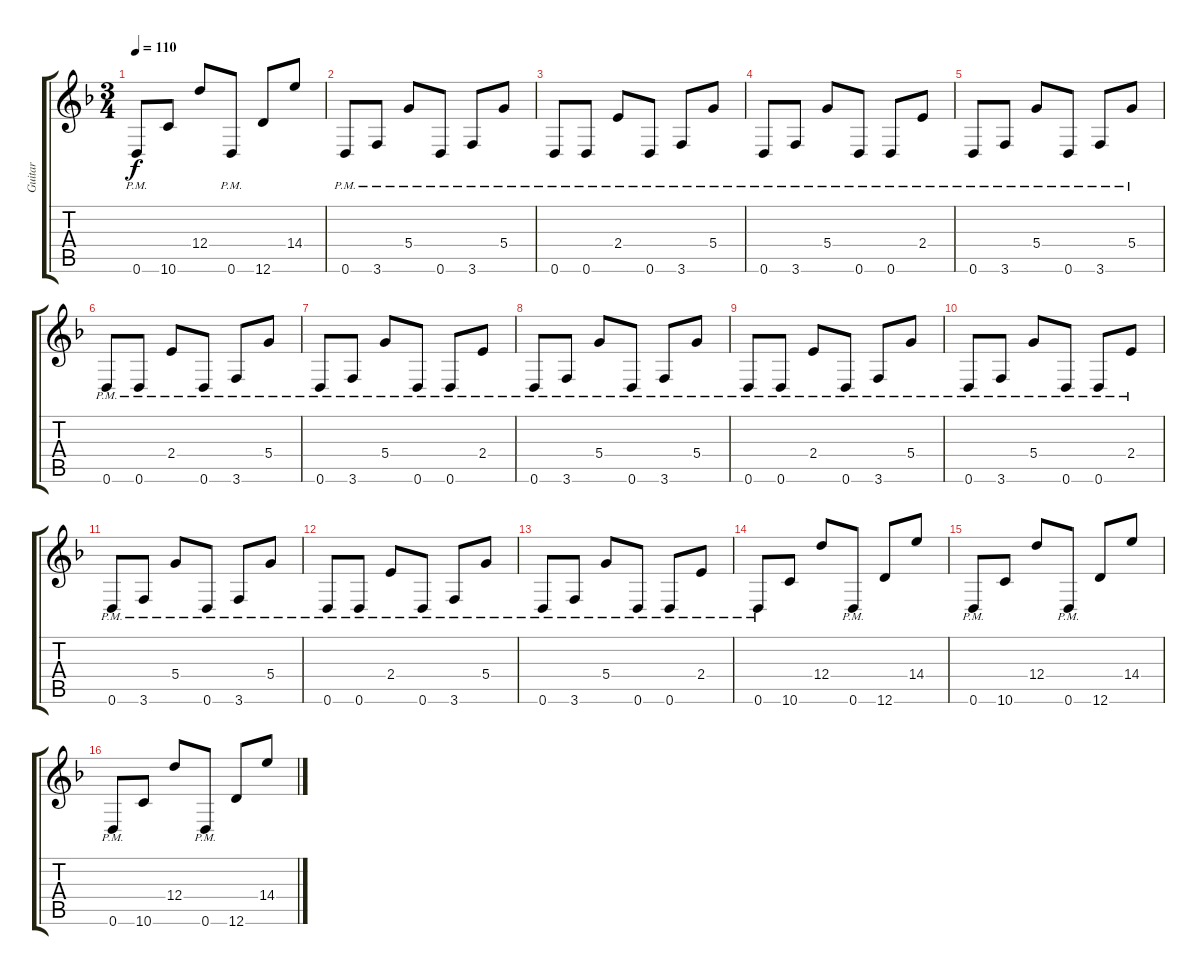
\track ("Guitar" "Guitar") {instrument distortionguitar}
\staff {score tabs}
\tuning (E4 B3 G3 D3 A2 D2) {hide}
\ts (3 4)
\tempo 110
\clef g2
\ks dminor
0.6{pm}.8{dy f} 10.6.8 12.4.8 0.6{pm}.8 12.6.8 14.4.8 |
0.6{pm}.8{volume 11} 3.6{pm}.8 5.4{pm}.8 0.6{pm}.8 3.6{pm}.8 5.4{pm}.8 |
0.6{pm}.8 0.6{pm}.8 2.4{pm}.8 0.6{pm}.8 3.6{pm}.8 5.4{pm}.8 |
0.6{pm}.8 3.6{pm}.8 5.4{pm}.8 0.6{pm}.8 0.6{pm}.8 2.4{pm}.8 |
0.6{pm}.8 3.6{pm}.8 5.4{pm}.8 0.6{pm}.8 3.6{pm}.8 5.4{pm}.8 |
0.6{pm}.8 0.6{pm}.8 2.4{pm}.8 0.6{pm}.8 3.6{pm}.8 5.4{pm}.8 |
0.6{pm}.8 3.6{pm}.8 5.4{pm}.8 0.6{pm}.8 0.6{pm}.8 2.4{pm}.8 |
0.6{pm}.8 3.6{pm}.8 5.4{pm}.8 0.6{pm}.8 3.6{pm}.8 5.4{pm}.8 |
0.6{pm}.8 0.6{pm}.8 2.4{pm}.8 0.6{pm}.8 3.6{pm}.8 5.4{pm}.8 |
0.6{pm}.8 3.6{pm}.8 5.4{pm}.8 0.6{pm}.8 0.6{pm}.8 2.4{pm}.8 |
0.6{pm}.8 3.6{pm}.8 5.4{pm}.8 0.6{pm}.8 3.6{pm}.8 5.4{pm}.8 |
0.6{pm}.8 0.6{pm}.8 2.4{pm}.8 0.6{pm}.8 3.6{pm}.8 5.4{pm}.8 |
0.6{pm}.8 3.6{pm}.8 5.4{pm}.8 0.6{pm}.8 0.6{pm}.8 2.4{pm}.8 |
0.6{pm}.8{volume 4} 10.6.8{volume 12} 12.4.8 0.6{pm}.8 12.6.8 14.4.8 |
0.6{pm}.8 10.6.8 12.4.8 0.6{pm}.8 12.6.8 14.4.8 |
0.6{pm}.8 10.6.8 12.4.8 0.6{pm}.8 12.6.8 14.4.8
